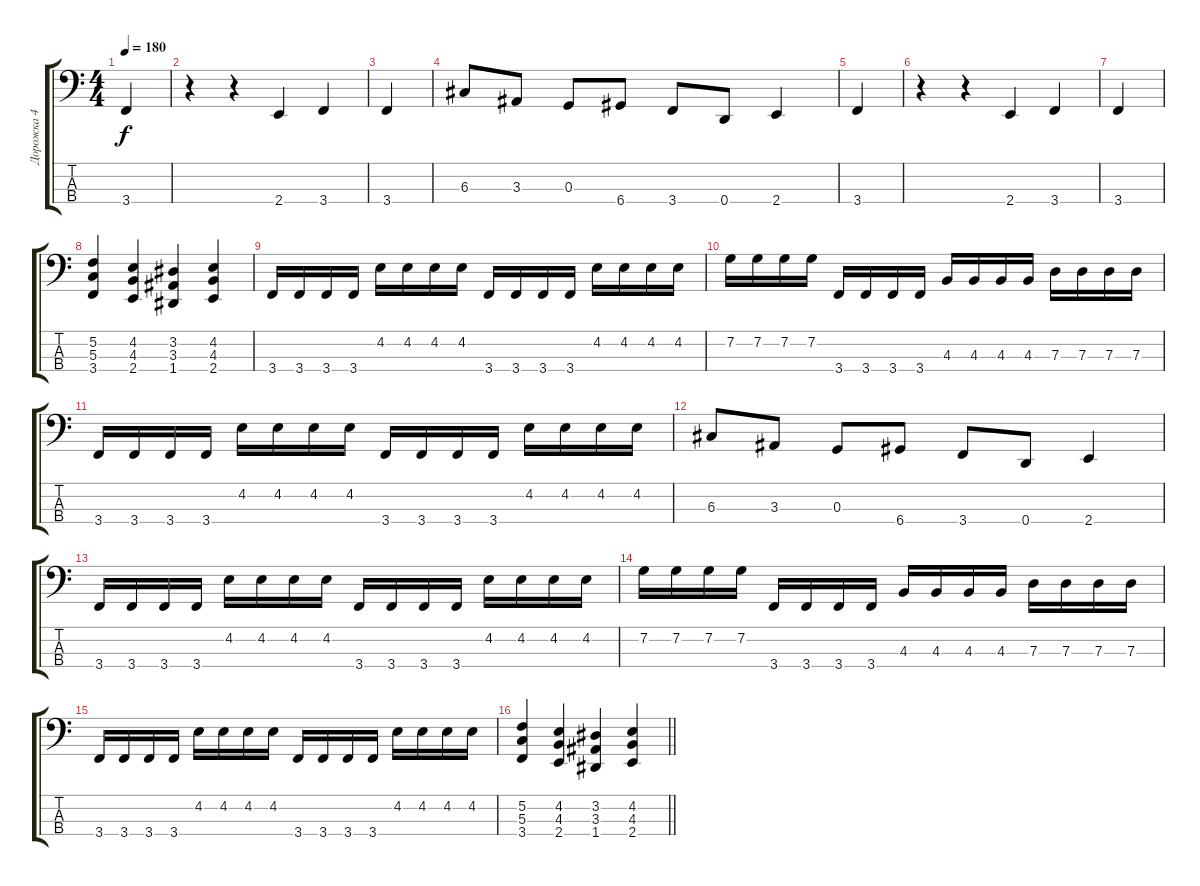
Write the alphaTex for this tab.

\track ("Дорожка 4" "Дорожка 4") {instrument electricbassfinger}
\staff {score tabs}
\tuning (F2 C2 G1 D1) {hide}
\ts (4 4)
\tempo 180
\clef f4
\ks c
3.4.4{dy f} |
r.4 r.4 2.4.4 3.4.4 |
3.4.4 |
6.3.8 3.3.8 0.3.8 6.4.8 3.4.8 0.4.8 2.4.4 |
3.4.4 |
r.4 r.4 2.4.4 3.4.4 |
3.4.4 |
(5.2 5.3 3.4).4 (4.2 4.3 2.4).4 (3.2 3.3 1.4).4 (4.2 4.3 2.4).4 |
3.4.16 3.4.16 3.4.16 3.4.16 4.2.16 4.2.16 4.2.16 4.2.16 3.4.16 3.4.16 3.4.16 3.4.16 4.2.16 4.2.16 4.2.16 4.2.16 |
7.2.16 7.2.16 7.2.16 7.2.16 3.4.16 3.4.16 3.4.16 3.4.16 4.3.16 4.3.16 4.3.16 4.3.16 7.3.16 7.3.16 7.3.16 7.3.16 |
3.4.16 3.4.16 3.4.16 3.4.16 4.2.16 4.2.16 4.2.16 4.2.16 3.4.16 3.4.16 3.4.16 3.4.16 4.2.16 4.2.16 4.2.16 4.2.16 |
6.3.8 3.3.8 0.3.8 6.4.8 3.4.8 0.4.8 2.4.4 |
3.4.16 3.4.16 3.4.16 3.4.16 4.2.16 4.2.16 4.2.16 4.2.16 3.4.16 3.4.16 3.4.16 3.4.16 4.2.16 4.2.16 4.2.16 4.2.16 |
7.2.16 7.2.16 7.2.16 7.2.16 3.4.16 3.4.16 3.4.16 3.4.16 4.3.16 4.3.16 4.3.16 4.3.16 7.3.16 7.3.16 7.3.16 7.3.16 |
3.4.16 3.4.16 3.4.16 3.4.16 4.2.16 4.2.16 4.2.16 4.2.16 3.4.16 3.4.16 3.4.16 3.4.16 4.2.16 4.2.16 4.2.16 4.2.16 |
\barLineRight lightlight
(5.2 5.3 3.4).4 (4.2 4.3 2.4).4 (3.2 3.3 1.4).4 (4.2 4.3 2.4).4
